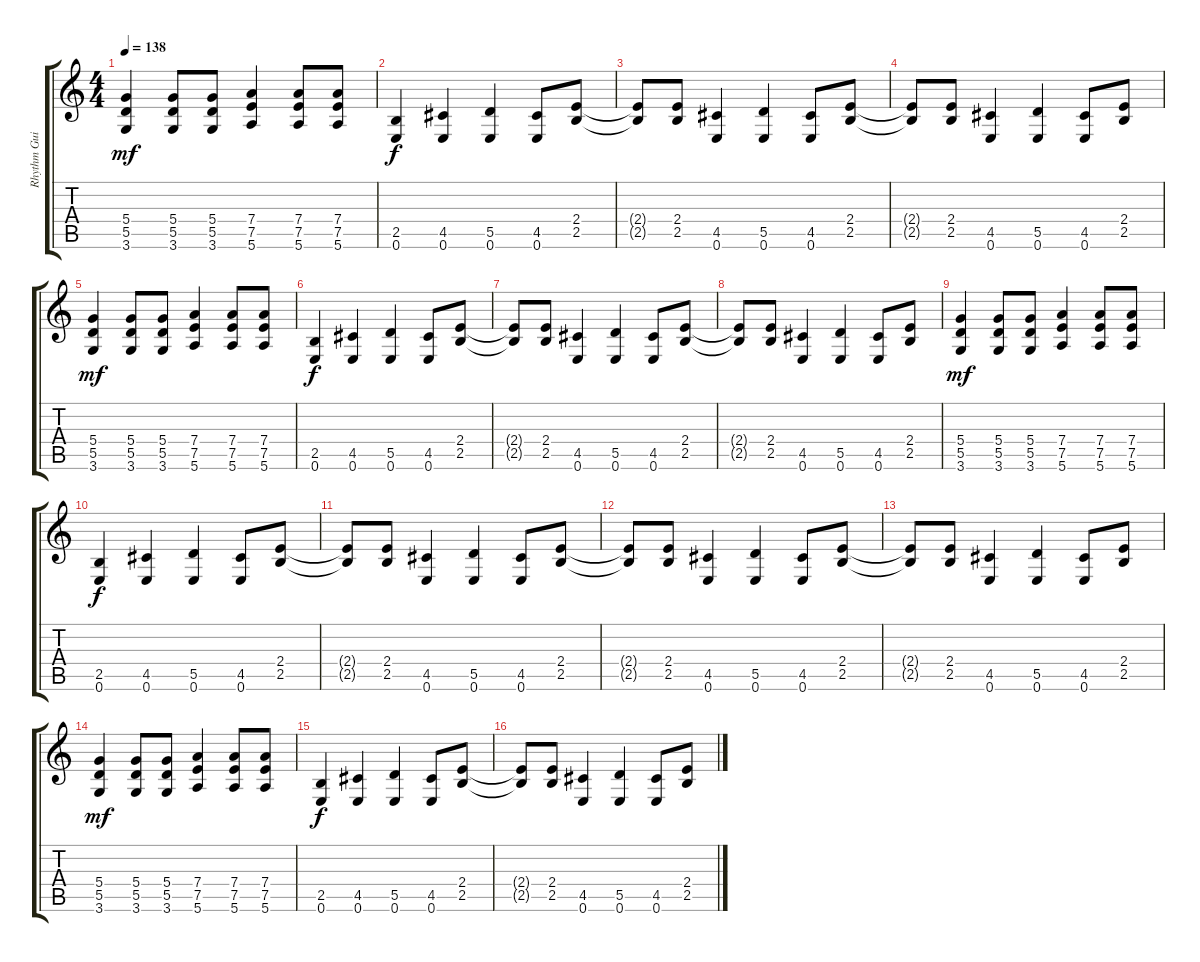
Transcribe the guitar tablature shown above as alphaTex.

\track ("Rhythm Guitar" "Rhythm Gui") {instrument electricguitarclean}
\staff {score tabs}
\tuning (E4 B3 G3 D3 A2 E2) {hide}
\ts (4 4)
\tempo 138
\clef g2
\ks c
(5.4 5.5 3.6).4{dy mf} (5.4 5.5 3.6).8 (5.4 5.5 3.6).8 (7.4 7.5 5.6).4 (7.4 7.5 5.6).8 (7.4 7.5 5.6).8 |
(2.5 0.6).4{dy f} (4.5 0.6).4 (5.5 0.6).4 (4.5 0.6).8 (2.4 2.5).8 |
(2.4{t} 2.5{t}).8 (2.4 2.5).8 (4.5 0.6).4 (5.5 0.6).4 (4.5 0.6).8 (2.4 2.5).8 |
(2.4{t} 2.5{t}).8 (2.4 2.5).8 (4.5 0.6).4 (5.5 0.6).4 (4.5 0.6).8 (2.4 2.5).8 |
(5.4 5.5 3.6).4{dy mf} (5.4 5.5 3.6).8 (5.4 5.5 3.6).8 (7.4 7.5 5.6).4 (7.4 7.5 5.6).8 (7.4 7.5 5.6).8 |
(2.5 0.6).4{dy f} (4.5 0.6).4 (5.5 0.6).4 (4.5 0.6).8 (2.4 2.5).8 |
(2.4{t} 2.5{t}).8 (2.4 2.5).8 (4.5 0.6).4 (5.5 0.6).4 (4.5 0.6).8 (2.4 2.5).8 |
(2.4{t} 2.5{t}).8 (2.4 2.5).8 (4.5 0.6).4 (5.5 0.6).4 (4.5 0.6).8 (2.4 2.5).8 |
(5.4 5.5 3.6).4{dy mf} (5.4 5.5 3.6).8 (5.4 5.5 3.6).8 (7.4 7.5 5.6).4 (7.4 7.5 5.6).8 (7.4 7.5 5.6).8 |
(2.5 0.6).4{dy f} (4.5 0.6).4 (5.5 0.6).4 (4.5 0.6).8 (2.4 2.5).8 |
(2.4{t} 2.5{t}).8 (2.4 2.5).8 (4.5 0.6).4 (5.5 0.6).4 (4.5 0.6).8 (2.4 2.5).8 |
(2.4{t} 2.5{t}).8 (2.4 2.5).8 (4.5 0.6).4 (5.5 0.6).4 (4.5 0.6).8 (2.4 2.5).8 |
(2.4{t} 2.5{t}).8 (2.4 2.5).8 (4.5 0.6).4 (5.5 0.6).4 (4.5 0.6).8 (2.4 2.5).8 |
(5.4 5.5 3.6).4{dy mf} (5.4 5.5 3.6).8 (5.4 5.5 3.6).8 (7.4 7.5 5.6).4 (7.4 7.5 5.6).8 (7.4 7.5 5.6).8 |
(2.5 0.6).4{dy f} (4.5 0.6).4 (5.5 0.6).4 (4.5 0.6).8 (2.4 2.5).8 |
(2.4{t} 2.5{t}).8 (2.4 2.5).8 (4.5 0.6).4 (5.5 0.6).4 (4.5 0.6).8 (2.4 2.5).8
